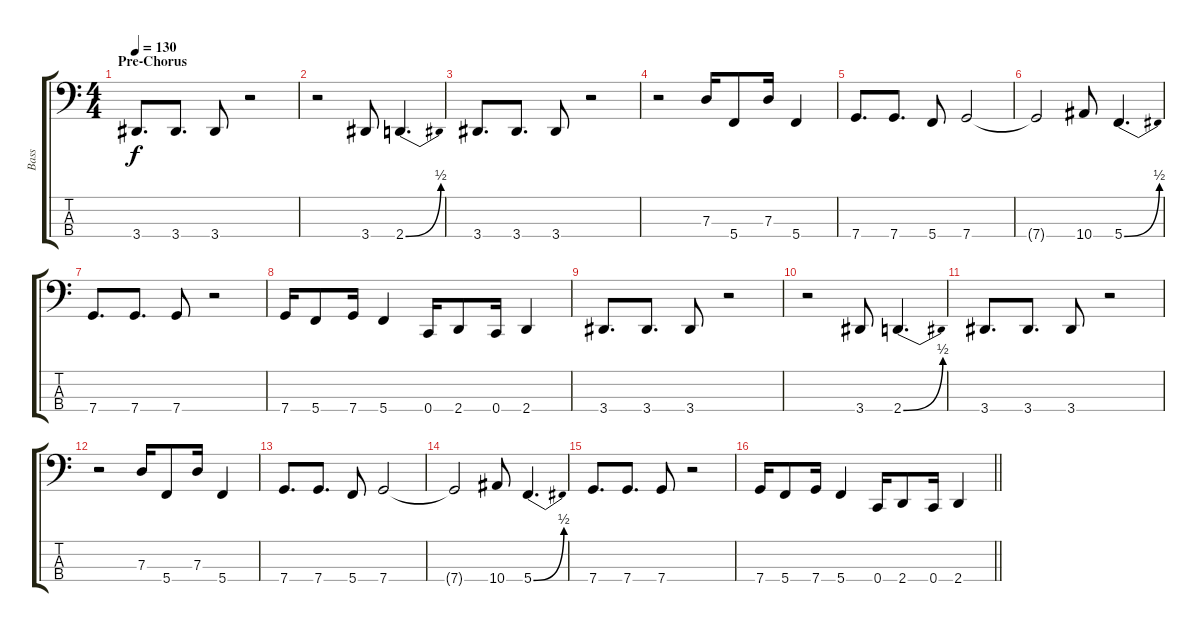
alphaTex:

\track ("Bass" "Bass") {instrument electricbassfinger}
\staff {score tabs}
\tuning (F2 C2 G1 C1) {hide}
\ts (4 4)
\section ("" "Pre-Chorus")
\tempo 130
\clef f4
\ks c
3.4.8{d dy f} 3.4.8{d} 3.4.8 r.2 |
r.2 3.4.8 2.4{be (bend 0 0 60 2)}.4{d} |
3.4.8{d} 3.4.8{d} 3.4.8 r.2 |
r.2 7.3.16 5.4.8 7.3.16 5.4.4 |
7.4.8{d} 7.4.8{d} 5.4.8 7.4.2 |
7.4{t}.2 10.4.8 5.4{be (bend 0 0 60 2)}.4{d} |
7.4.8{d} 7.4.8{d} 7.4.8 r.2 |
7.4.16 5.4.8 7.4.16 5.4.4 0.4.16 2.4.8 0.4.16 2.4.4 |
3.4.8{d} 3.4.8{d} 3.4.8 r.2 |
r.2 3.4.8 2.4{be (bend 0 0 60 2)}.4{d} |
3.4.8{d} 3.4.8{d} 3.4.8 r.2 |
r.2 7.3.16 5.4.8 7.3.16 5.4.4 |
7.4.8{d} 7.4.8{d} 5.4.8 7.4.2 |
7.4{t}.2 10.4.8 5.4{be (bend 0 0 60 2)}.4{d} |
7.4.8{d} 7.4.8{d} 7.4.8 r.2 |
\barLineRight lightlight
7.4.16 5.4.8 7.4.16 5.4.4 0.4.16 2.4.8 0.4.16 2.4.4
